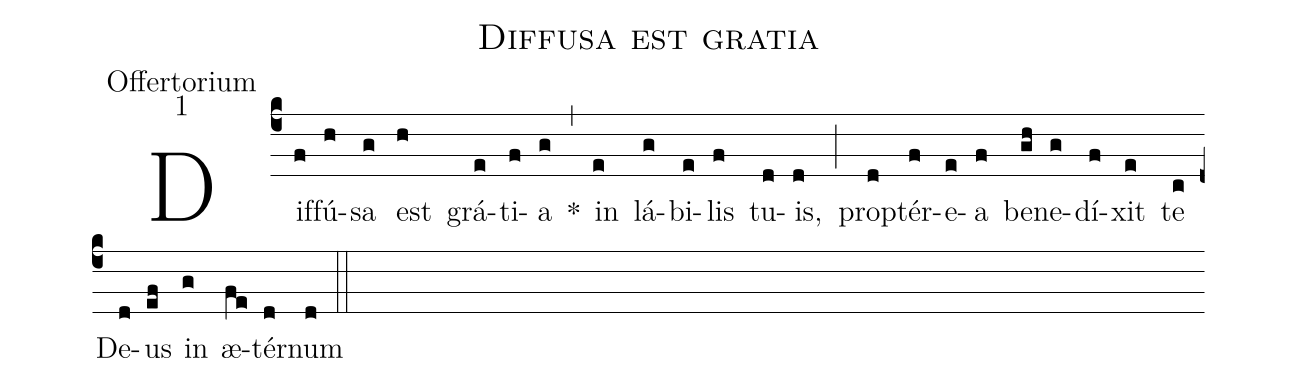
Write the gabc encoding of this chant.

name:Diffusa est gratia;
office-part:Offertorium;
mode:1;
%%
(c4) Dif(f)fú(h)sa(g) est(h) grá(e)ti(f)a(g) *(,) in(e) lá(g)bi(e)lis(f) tu(d)is,(d) (;) prop(d)tér(f)e(e)a(f) be(gh)ne(g)dí(f)xit(e) te(c) De(d)us(ef) in(g) æ(fe)tér(d)num(d) (::)
